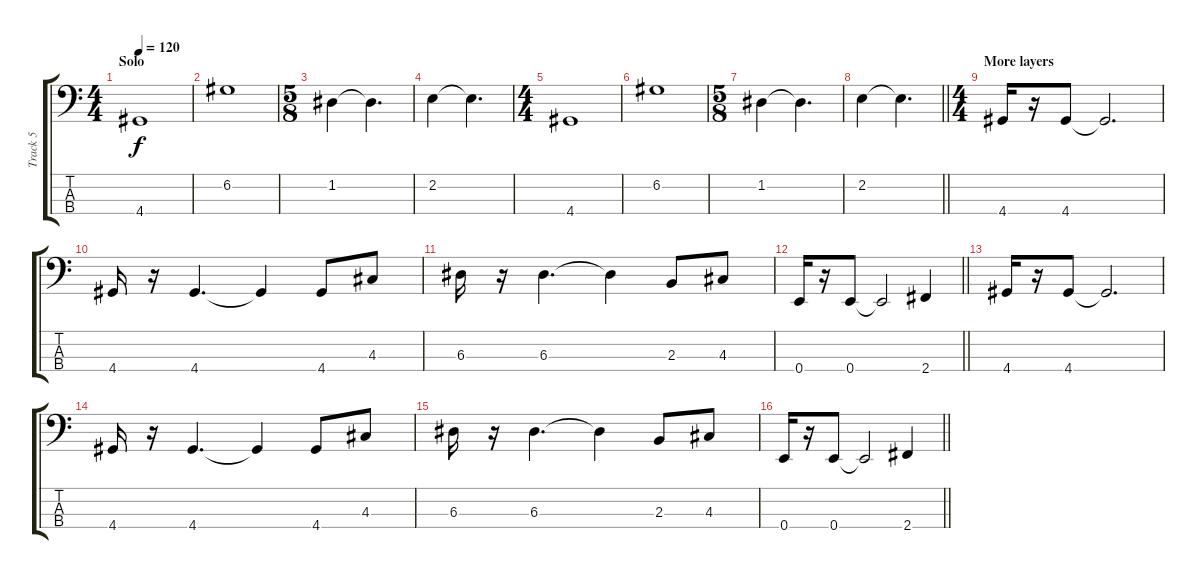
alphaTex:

\track ("Track 5" "Track 5") {instrument electricbassfinger}
\staff {score tabs}
\tuning (G2 D2 A1 E1) {hide}
\ts (4 4)
\section ("" "Solo")
\tempo 120
\clef f4
\ks c
4.4.1{dy f} |
6.2.1 |
\ts (5 8)
1.2.4 1.2{t}.4{d} |
2.2.4 2.2{t}.4{d} |
\ts (4 4)
4.4.1 |
6.2.1 |
\ts (5 8)
1.2.4 1.2{t}.4{d} |
\barLineRight lightlight
2.2.4 2.2{t}.4{d} |
\ts (4 4)
\section ("" "More layers")
4.4.16 r.16 4.4.8 4.4{t}.2{d} |
4.4.16 r.16 4.4.4{d} 4.4{t}.4 4.4.8 4.3.8 |
6.3.16 r.16 6.3.4{d} 6.3{t}.4 2.3.8 4.3.8 |
\barLineRight lightlight
0.4.16 r.16 0.4.8 0.4{t}.2 2.4.4 |
4.4.16 r.16 4.4.8 4.4{t}.2{d} |
4.4.16 r.16 4.4.4{d} 4.4{t}.4 4.4.8 4.3.8 |
6.3.16 r.16 6.3.4{d} 6.3{t}.4 2.3.8 4.3.8 |
\barLineRight lightlight
0.4.16 r.16 0.4.8 0.4{t}.2 2.4.4
